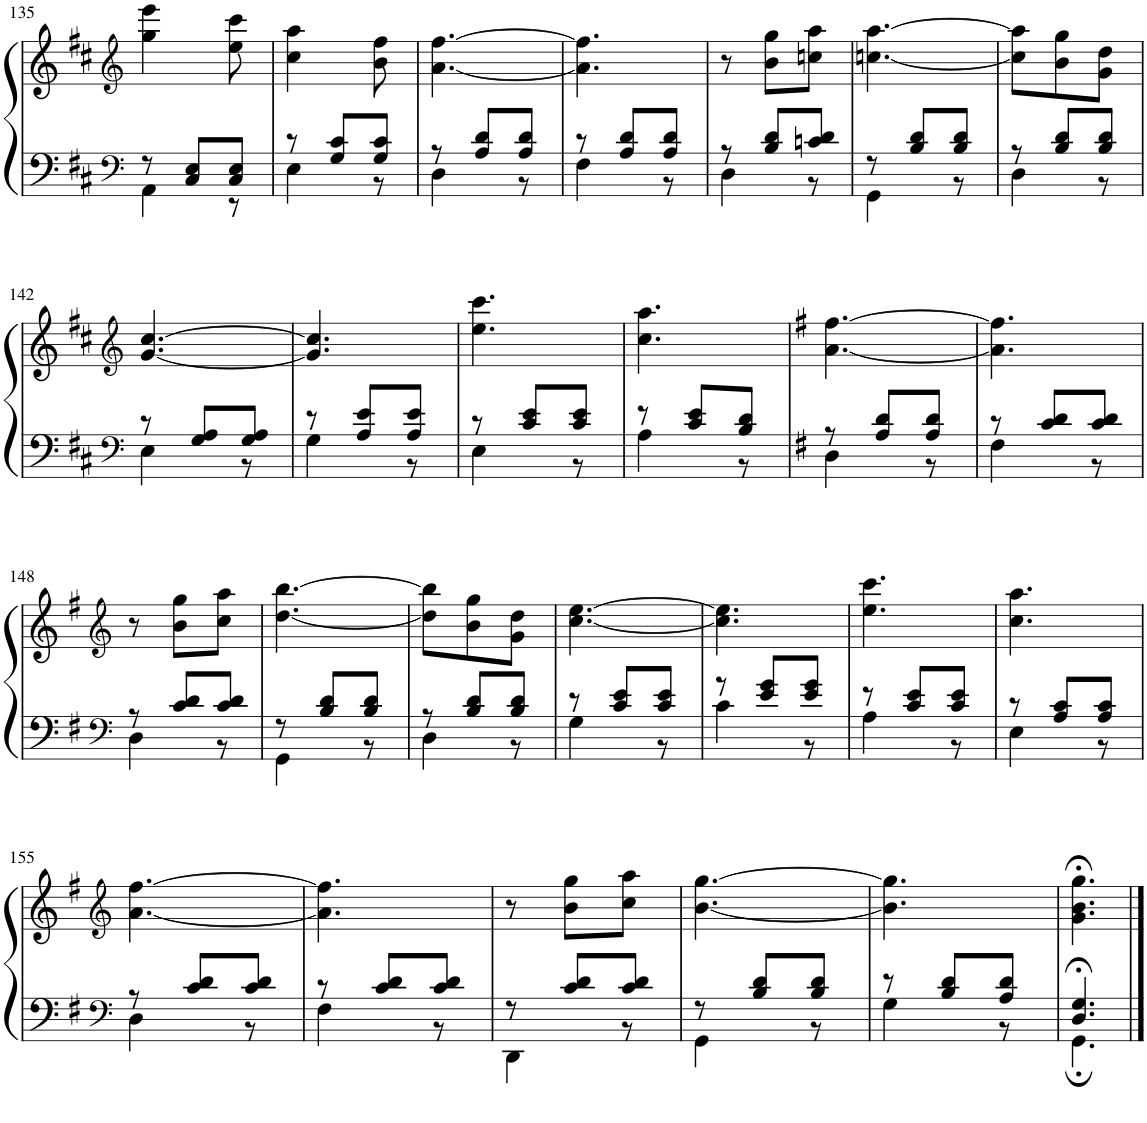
**kern	**kern
*part1	*part1
*staff2	*staff1
*I"unbenannt2	*
!!LO:PB:g=z
*clefF4	*clefG2
*k[f#c#]	*k[f#c#]
*M3/8	*M3/8
=135	=135
*^	*
8r	4AA\	4gg\ 4eee\
8C#/ 8E/L	.	.
8C#/ 8E/J	8r	8ee\ 8ccc#\
=136	=136	=136
8r	4E\	4cc#\ 4aa\
8G/ 8c#/L	.	.
8G/ 8c#/J	8r	8b\ 8ff#\
=137	=137	=137
8r	4D\	[4.a\ [4.ff#\
8A/ 8d/L	.	.
8A/ 8d/J	8r	.
=138	=138	=138
8r	4F#\	4.a\] 4.ff#\]
8A/ 8d/L	.	.
8A/ 8d/J	8r	.
=139	=139	=139
8r	4D\	8r
8B/ 8d/L	.	8b\ 8gg\L
8cn/ 8d/J	8r	8ccn\ 8aa\J
=140	=140	=140
8r	4GG\	[4.ccn\ [4.aa\
8B/ 8d/L	.	.
8B/ 8d/J	8r	.
=141	=141	=141
8r	4D\	8cc\] 8aa\]L
8B/ 8d/L	.	8b\ 8gg\
8B/ 8d/J	8r	8g\ 8dd\J
!!LO:LB:g=z
=142	=142	=142
*clefF4	*	*clefG2
8r	4E\	[4.g/ [4.cc#/
8G/ 8A/L	.	.
8G/ 8A/J	8r	.
=143	=143	=143
8r	4G\	4.g/] 4.cc#/]
8A/ 8e/L	.	.
8A/ 8e/J	8r	.
=144	=144	=144
8r	4E\	4.ee\ 4.ccc#\
8c#/ 8e/L	.	.
8c#/ 8e/J	8r	.
=145	=145	=145
8r	4A\	4.cc#\ 4.aa\
8c#/ 8e/L	.	.
8B/ 8d/J	8r	.
=146	=146	=146
*k[f#]	*	*k[f#]
8r	4D\	[4.a\ [4.ff#\
8A/ 8d/L	.	.
8A/ 8d/J	8r	.
=147	=147	=147
8r	4F#\	4.a\] 4.ff#\]
8c/ 8d/L	.	.
8c/ 8d/J	8r	.
!!LO:LB:g=z
=148	=148	=148
*clefF4	*	*clefG2
8r	4D\	8r
8c/ 8d/L	.	8b\ 8gg\L
8c/ 8d/J	8r	8cc\ 8aa\J
=149	=149	=149
8r	4GG\	[4.dd\ [4.bb\
8B/ 8d/L	.	.
8B/ 8d/J	8r	.
=150	=150	=150
8r	4D\	8dd\] 8bb\]L
8B/ 8d/L	.	8b\ 8gg\
8B/ 8d/J	8r	8g\ 8dd\J
=151	=151	=151
8r	4G\	[4.cc\ [4.ee\
8c/ 8e/L	.	.
8c/ 8e/J	8r	.
=152	=152	=152
8r	4c\	4.cc\] 4.ee\]
8e/ 8g/L	.	.
8e/ 8g/J	8r	.
=153	=153	=153
8r	4A\	4.ee\ 4.ccc\
8c/ 8e/L	.	.
8c/ 8e/J	8r	.
=154	=154	=154
8r	4E\	4.cc\ 4.aa\
8A/ 8c/L	.	.
8A/ 8c/J	8r	.
!!LO:LB:g=z
=155	=155	=155
*clefF4	*	*clefG2
8r	4D\	[4.a\ [4.ff#\
8c/ 8d/L	.	.
8c/ 8d/J	8r	.
=156	=156	=156
8r	4F#\	4.a\] 4.ff#\]
8c/ 8d/L	.	.
8c/ 8d/J	8r	.
=157	=157	=157
8r	4DD\	8r
8c/ 8d/L	.	8b\ 8gg\L
8c/ 8d/J	8r	8cc\ 8aa\J
=158	=158	=158
8r	4GG\	[4.b\ [4.gg\
8B/ 8d/L	.	.
8B/ 8d/J	8r	.
=159	=159	=159
8r	4G\	4.b\] 4.gg\]
8B/ 8d/L	.	.
8A/ 8d/J	8r	.
=160	=160	=160
4.D/; 4.G/;	4.GG\	4.g\;< 4.b\;< 4.gg\;<
*v	*v	*
==	==
*-	*-
